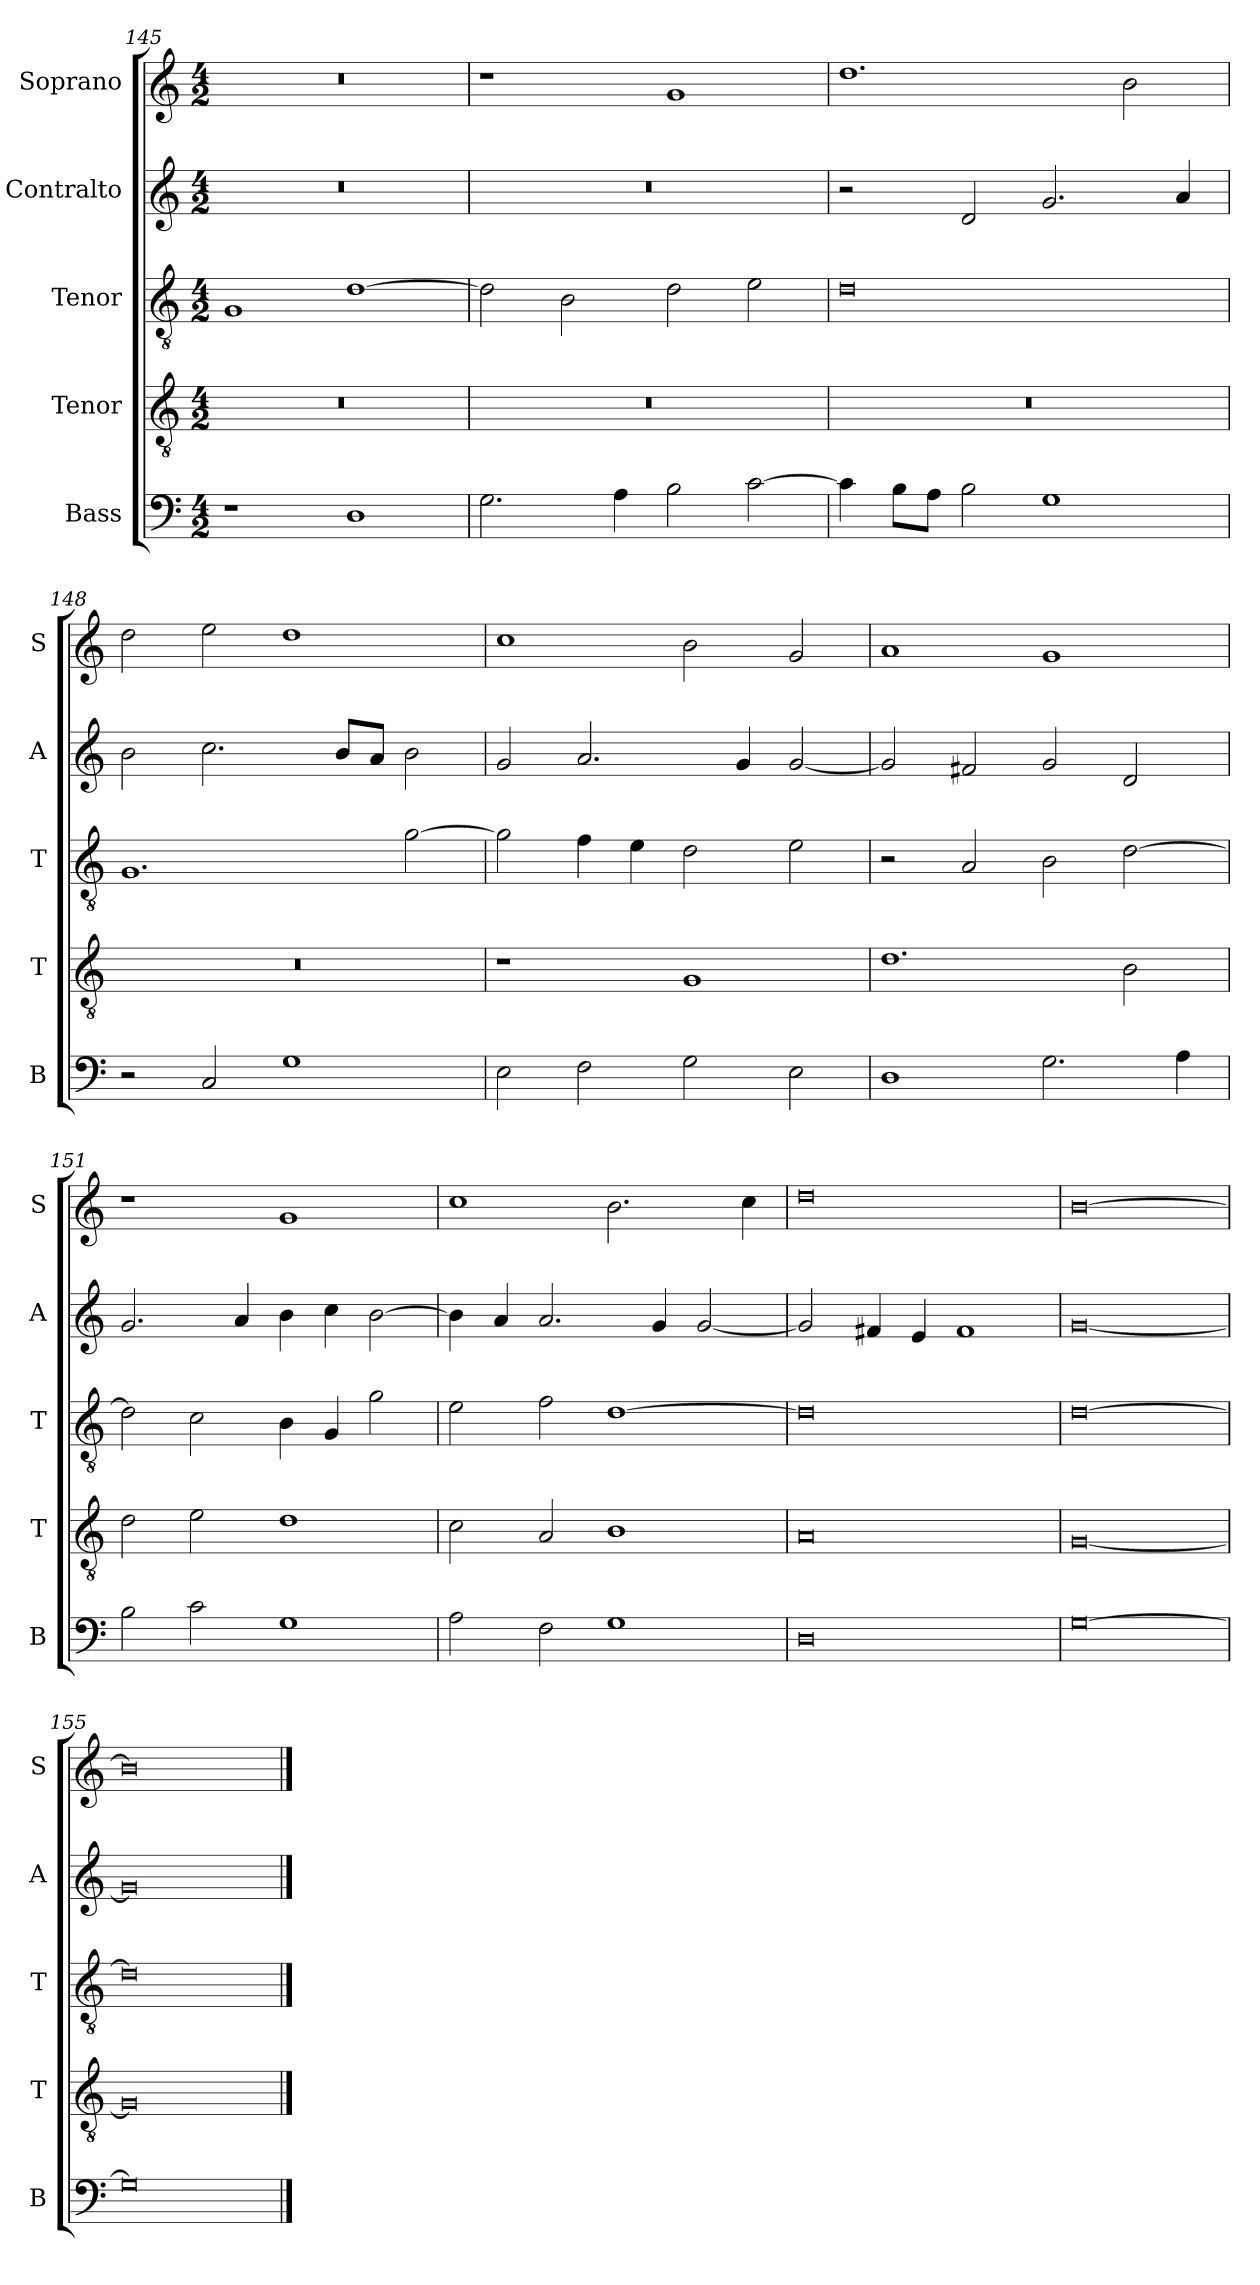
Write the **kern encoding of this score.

**kern	**kern	**kern	**kern	**kern
*part5	*part4	*part3	*part2	*part1
*staff5	*staff4	*staff3	*staff2	*staff1
*I"Bass	*I"Tenor	*I"Tenor	*I"Contralto	*I"Soprano
*I'B	*I'T	*I'T	*I'A	*I'S
*clefF4	*clefGv2	*clefGv2	*clefG2	*clefG2
*k[]	*k[]	*k[]	*k[]	*k[]
*G:mix	*G:mix	*G:mix	*G:mix	*G:mix
*M4/2	*M4/2	*M4/2	*M4/2	*M4/2
=145	=145	=145	=145	=145
1r	0r	1G	0r	0r
1D	.	[1d	.	.
=146	=146	=146	=146	=146
2.G	0r	2d]	0r	1r
.	.	2B	.	.
4A	.	.	.	.
2B	.	2d	.	1g
[2c	.	2e	.	.
=147	=147	=147	=147	=147
4c]	0r	0d	2r	1.dd
8B\L	.	.	.	.
8A\J	.	.	.	.
2B	.	.	2d	.
1G	.	.	2.g	.
.	.	.	.	2b
.	.	.	4a	.
=148	=148	=148	=148	=148
2r	0r	1.G	2b	2dd
2C	.	.	2.cc	2ee
1G	.	.	.	1dd
.	.	.	8b/L	.
.	.	.	8a/J	.
.	.	[2g	2b	.
=149	=149	=149	=149	=149
2E	1r	2g]	2g	1cc
2F	.	4f	2.a	.
.	.	4e	.	.
2G	1G	2d	.	2b
.	.	.	4g	.
2E	.	2e	[2g	2g
=150	=150	=150	=150	=150
1D	1.d	2r	2g]	1a
.	.	2A	2f#X	.
2.G	.	2B	2g	1g
.	2B	[2d	2d	.
4A	.	.	.	.
=151	=151	=151	=151	=151
2B	2d	2d]	2.g	1r
2c	2e	2c	.	.
.	.	.	4a	.
1G	1d	4B	4b	1g
.	.	4G	4cc	.
.	.	2g	[2b	.
=152	=152	=152	=152	=152
2A	2c	2e	4b]	1cc
.	.	.	4a	.
2F	2A	2f	2.a	.
1G	1B	[1d	.	2.b
.	.	.	4g	.
.	.	.	[2g	.
.	.	.	.	4cc
=153	=153	=153	=153	=153
0D	0A	0d]	2g]	0dd
.	.	.	4f#X	.
.	.	.	4e	.
.	.	.	1f#	.
=154	=154	=154	=154	=154
[0G	[0G	[0d	[0g	[0b
=155	=155	=155	=155	=155
0G]	0G]	0d]	0g]	0b]
==	==	==	==	==
*-	*-	*-	*-	*-
